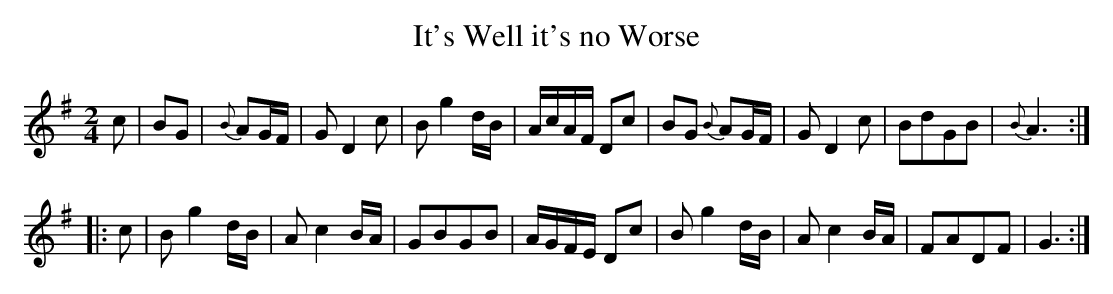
X:1
T:It's Well it's no Worse
M:2/4
L:1/8
K:G
c | BG | {B}AG/F/ | G D2 c | B g2 d/B/ | A/c/A/F/ Dc | BG {B}AG/F/ | G D2 c | BdGB | {B}A3 :|
|: c | B g2 d/B/ | A c2 B/A/ | GBGB | A/G/F/E/ Dc | B g2 d/B/ | A c2 B/A/ | FADF | G3 :|
